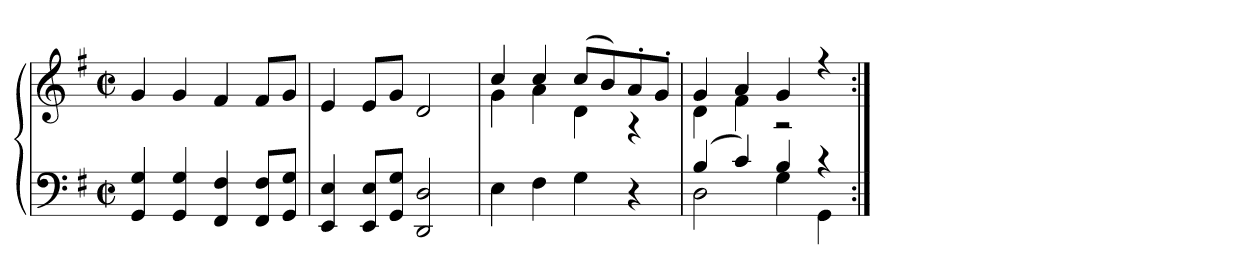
**kern	**kern
*part1	*part1
*staff2	*staff1
*clefF4	*clefG2
*k[f#]	*k[f#]
*G:	*G:
*M2/2	*M2/2
*met(c|)	*met(c|)
=	=
4GG 4G	4g
4GG 4G	4g
4FF# 4F#	4f#
8FF# 8F#L	8f#L
8GG 8GJ	8gJ
=	=
4EE 4E	4e
8EE 8EL	8eL
8GG 8GJ	8gJ
2DD 2D	2d
=	=
*	*^
4E	4cc	4g
4F#	4cc	4a
4G	(8ccL	4d
.	8b)	.
4r	8a'	4r
.	8g'J	.
=	=	=
*^	*	*
(4B	2D	4g	4d
4c)	.	4a	4f#
4B	4G	4g	2r
4r	4GG	4r	.
*v	*v	*	*
*	*v	*v
=:|!	=:|!
*-	*-
